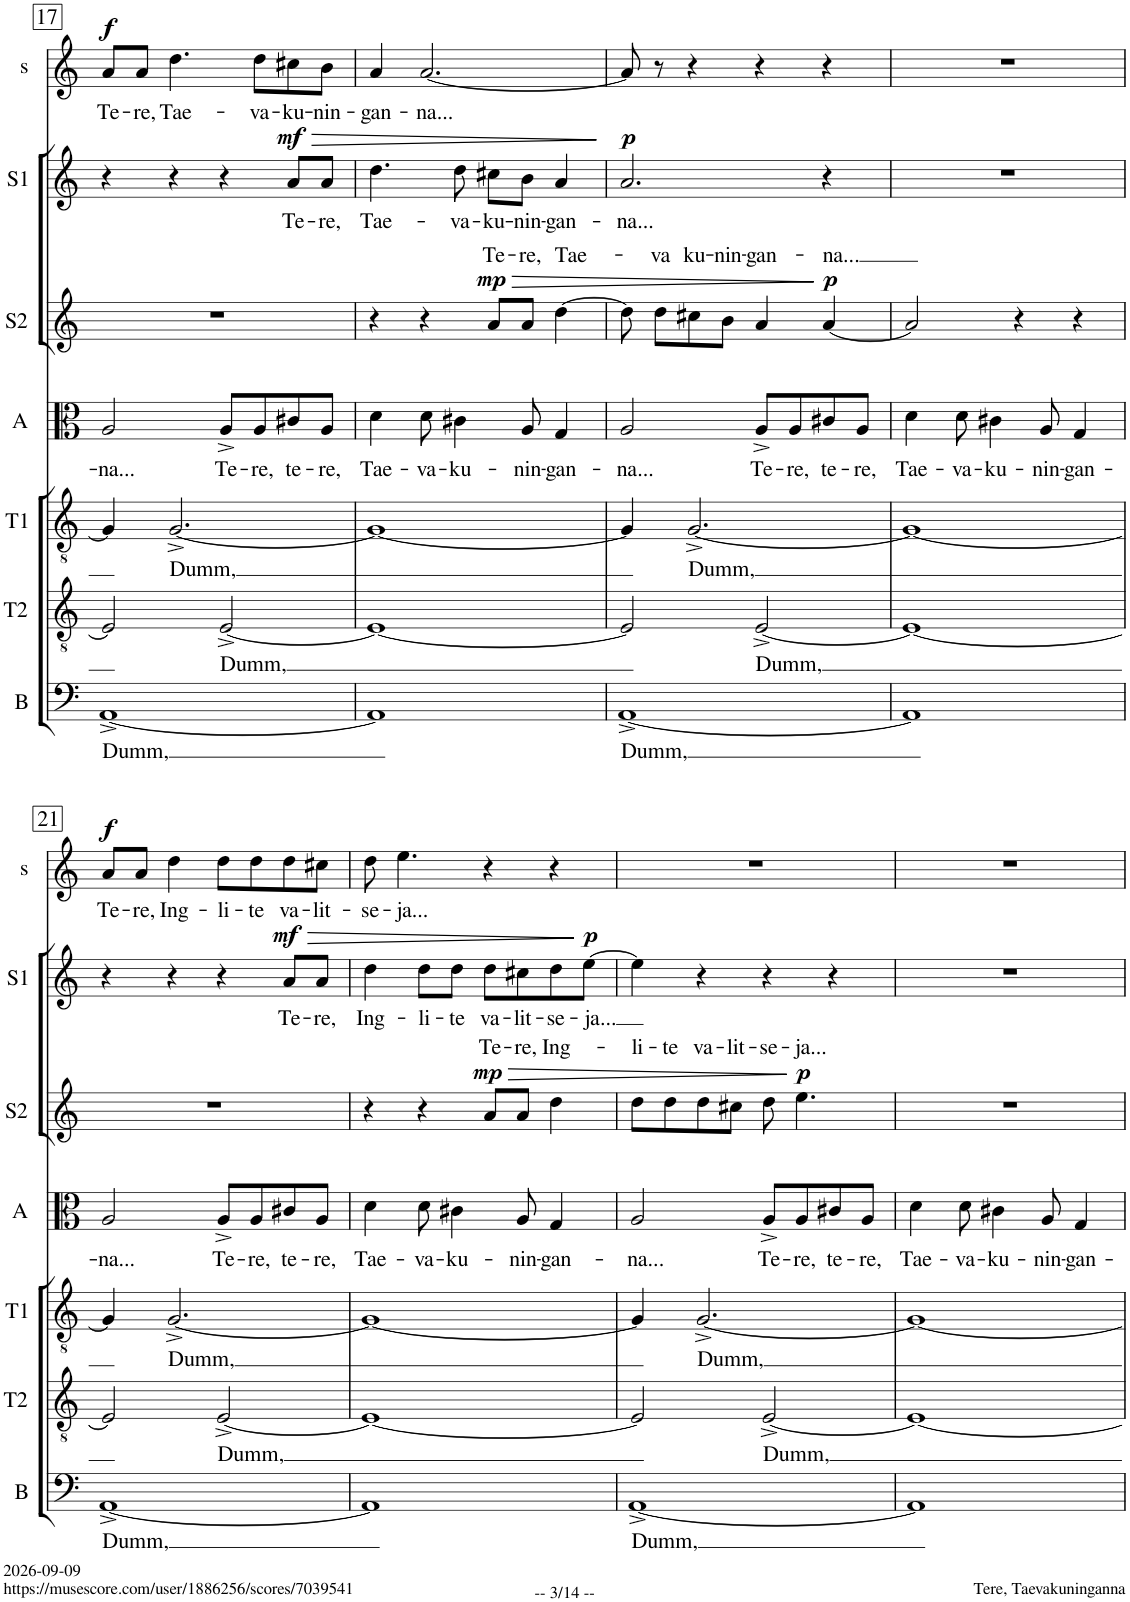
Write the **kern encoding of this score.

**kern	**text	**kern	**text	**kern	**text	**kern	**text	**kern	**text	**dynam	**kern	**text	**dynam	**kern	**text	**dynam
*part7	*part7	*part6	*part6	*part5	*part5	*part4	*part4	*part3	*part3	*part3	*part2	*part2	*part2	*part1	*part1	*part1
*staff7	*staff7	*staff6	*staff6	*staff5	*staff5	*staff4	*staff4	*staff3	*staff3	*staff3	*staff2	*staff2	*staff2	*staff1	*staff1	*staff1
*I"Bass	*	*I"Tenor II	*	*I"Tenor I	*	*I"Alto	*	*I"Soprano II	*	*	*I"Soprano I	*	*	*I"Solo	*	*
*I'B	*	*I'T2	*	*I'T1	*	*I'A	*	*I'S2	*	*	*I'S1	*	*	*I's	*	*
!!LO:PB:g=z
*clefF4	*	*clefGv2	*	*clefGv2	*	*clefC3	*	*clefG2	*	*	*clefG2	*	*	*clefG2	*	*
*	*	*	*	*	*	*Trd1c2	*	*	*	*	*	*	*	*	*	*
*k[]	*	*k[]	*	*k[]	*	*k[]	*	*k[]	*	*	*k[]	*	*	*k[]	*	*
*M4/4	*	*M4/4	*	*M4/4	*	*M4/4	*	*M4/4	*	*	*M4/4	*	*	*M4/4	*	*
=17	=17	=17	=17	=17	=17	=17	=17	=17	=17	=17	=17	=17	=17	=17	=17	=17
!	!LO:LY:b	!	!	!	!	!	!LO:LY:b	!	!	!	!	!	!	!	!LO:LY:b	!LO:DY:a
[1AA^	Dumm,	2E/]	.	4G/]	.	2A/	-na...	1r	.	.	4r	.	.	8a/L	Te-	f
!	!	!	!	!	!	!	!	!	!	!	!	!	!	!	!LO:LY:b	!
.	.	.	.	.	.	.	.	.	.	.	.	.	.	8a/J	-re,	.
!	!	!	!	!	!LO:LY:b	!	!	!	!	!	!	!	!	!	!LO:LY:b	!
.	.	.	.	[2.G^/	Dumm,	.	.	.	.	.	4r	.	.	4.dd\	Tae-	.
!	!	!	!LO:LY:b	!	!	!	!LO:LY:b	!	!	!	!	!	!	!	!	!
.	.	[2E^/	Dumm,	.	.	8A^/L	Te-	.	.	.	4r	.	.	.	.	.
!	!	!	!	!	!	!	!LO:LY:b	!	!	!	!	!	!	!	!LO:LY:b	!
.	.	.	.	.	.	8A/	-re,	.	.	.	.	.	.	8dd\L	-va-	.
!	!	!	!	!	!	!	!LO:LY:b	!	!	!	!	!LO:LY:b	!LO:HP:b	!	!LO:LY:b	!
!	!	!	!	!	!	!	!	!	!	!	!	!	!LO:DY:n=1:a	!	!	!
.	.	.	.	.	.	8c#X/	te-	.	.	.	8a/L	Te-	> mf	8cc#X\	-ku-	.
!	!	!	!	!	!	!	!LO:LY:b	!	!	!	!	!LO:LY:b	!	!	!LO:LY:b	!
.	.	.	.	.	.	8A/J	-re,	.	.	.	8a/J	-re,	.	8b\J	-nin-	.
=18	=18	=18	=18	=18	=18	=18	=18	=18	=18	=18	=18	=18	=18	=18	=18	=18
!	!	!	!	!	!	!	!LO:LY:b	!	!	!	!	!LO:LY:b	!	!	!LO:LY:b	!
1AA]	.	1E_	.	1G_	.	4d\	Tae-	4r	.	.	4.dd\	Tae-	.	4a/	-gan-	.
!	!	!	!	!	!	!	!LO:LY:b	!	!	!	!	!	!	!	!LO:LY:b	!
.	.	.	.	.	.	8d\	-va-	4r	.	.	.	.	.	[2.a/	-na...	.
!	!	!	!	!	!	!	!LO:LY:b	!	!	!	!	!LO:LY:b	!	!	!	!
.	.	.	.	.	.	4c#X\	-ku-	.	.	.	8dd\	-va-	.	.	.	.
!	!	!	!	!	!	!	!	!	!LO:LY:a	!LO:HP:b	!	!LO:LY:b	!	!	!	!
!	!	!	!	!	!	!	!	!	!	!LO:DY:n=1:a	!	!	!	!	!	!
.	.	.	.	.	.	.	.	8a/L	Te-	> mp	8cc#X\L	-ku-	.	.	.	.
!	!	!	!	!	!	!	!LO:LY:b	!	!LO:LY:a	!	!	!LO:LY:b	!	!	!	!
.	.	.	.	.	.	8A/	-nin-	8a/J	-re,	.	8b\J	-nin-	.	.	.	.
!	!	!	!	!	!	!	!LO:LY:b	!	!LO:LY:a	!	!	!LO:LY:b	!	!	!	!
.	.	.	.	.	.	4G/	-gan-	[4dd\	Tae-	.	4a/	-gan-	.	.	.	.
.	.	.	.	.	.	.	.	.	.	.	.	.	]	.	.	.
=19	=19	=19	=19	=19	=19	=19	=19	=19	=19	=19	=19	=19	=19	=19	=19	=19
!	!LO:LY:b	!	!	!	!	!	!LO:LY:b	!	!	!	!	!LO:LY:b	!LO:DY:a	!	!	!
[1AA^	Dumm,	2E/]	.	4G/]	.	2A/	-na...	8dd\]	.	.	2.a/	-na...	p	8a/]	.	.
!	!	!	!	!	!	!	!	!	!LO:LY:a	!	!	!	!	!	!	!
.	.	.	.	.	.	.	.	8dd\L	-va	.	.	.	.	8r	.	.
!	!	!	!	!	!LO:LY:b	!	!	!	!LO:LY:a	!	!	!	!	!	!	!
.	.	.	.	[2.G^/	Dumm,	.	.	8cc#X\	ku-	.	.	.	.	4r	.	.
!	!	!	!	!	!	!	!	!	!LO:LY:a	!	!	!	!	!	!	!
.	.	.	.	.	.	.	.	8b\J	-nin-	.	.	.	.	.	.	.
!	!	!	!LO:LY:b	!	!	!	!LO:LY:b	!	!LO:LY:a	!	!	!	!	!	!	!
.	.	[2E^/	Dumm,	.	.	8A^/L	Te-	4a/	-gan-	.	.	.	.	4r	.	.
!	!	!	!	!	!	!	!LO:LY:b	!	!	!	!	!	!	!	!	!
.	.	.	.	.	.	8A/	-re,	.	.	.	.	.	.	.	.	.
!	!	!	!	!	!	!	!LO:LY:b	!	!LO:LY:a	!LO:DY:n=1:a	!	!	!	!	!	!
.	.	.	.	.	.	8c#X/	te-	[4a/	-na...	] p	4r	.	.	4r	.	.
!	!	!	!	!	!	!	!LO:LY:b	!	!	!	!	!	!	!	!	!
.	.	.	.	.	.	8A/J	-re,	.	.	.	.	.	.	.	.	.
=20	=20	=20	=20	=20	=20	=20	=20	=20	=20	=20	=20	=20	=20	=20	=20	=20
!	!	!	!	!	!	!	!LO:LY:b	!	!	!	!	!	!	!	!	!
1AA]	.	1E_	.	1G_	.	4d\	Tae-	2a/]	.	.	1r	.	.	1r	.	.
!	!	!	!	!	!	!	!LO:LY:b	!	!	!	!	!	!	!	!	!
.	.	.	.	.	.	8d\	-va-	.	.	.	.	.	.	.	.	.
!	!	!	!	!	!	!	!LO:LY:b	!	!	!	!	!	!	!	!	!
.	.	.	.	.	.	4c#X\	-ku-	.	.	.	.	.	.	.	.	.
.	.	.	.	.	.	.	.	4r	.	.	.	.	.	.	.	.
!	!	!	!	!	!	!	!LO:LY:b	!	!	!	!	!	!	!	!	!
.	.	.	.	.	.	8A/	-nin-	.	.	.	.	.	.	.	.	.
!	!	!	!	!	!	!	!LO:LY:b	!	!	!	!	!	!	!	!	!
.	.	.	.	.	.	4G/	-gan-	4r	.	.	.	.	.	.	.	.
!!LO:LB:g=z
=21	=21	=21	=21	=21	=21	=21	=21	=21	=21	=21	=21	=21	=21	=21	=21	=21
!	!LO:LY:b	!	!	!	!	!	!LO:LY:b	!	!	!	!	!	!	!	!LO:LY:b	!LO:DY:a
[1AA^	Dumm,	2E/]	.	4G/]	.	2A/	-na...	1r	.	.	4r	.	.	8a/L	Te-	f
!	!	!	!	!	!	!	!	!	!	!	!	!	!	!	!LO:LY:b	!
.	.	.	.	.	.	.	.	.	.	.	.	.	.	8a/J	-re,	.
!	!	!	!	!	!LO:LY:b	!	!	!	!	!	!	!	!	!	!LO:LY:b	!
.	.	.	.	[2.G^/	Dumm,	.	.	.	.	.	4r	.	.	4dd\	Ing-	.
!	!	!	!LO:LY:b	!	!	!	!LO:LY:b	!	!	!	!	!	!	!	!LO:LY:b	!
.	.	[2E^/	Dumm,	.	.	8A^/L	Te-	.	.	.	4r	.	.	8dd\L	-li-	.
!	!	!	!	!	!	!	!LO:LY:b	!	!	!	!	!	!	!	!LO:LY:b	!
.	.	.	.	.	.	8A/	-re,	.	.	.	.	.	.	8dd\	-te	.
!	!	!	!	!	!	!	!LO:LY:b	!	!	!	!	!LO:LY:b	!LO:HP:b	!	!LO:LY:b	!
!	!	!	!	!	!	!	!	!	!	!	!	!	!LO:DY:n=1:a	!	!	!
.	.	.	.	.	.	8c#X/	te-	.	.	.	8a/L	Te-	> mf	8dd\	va-	.
!	!	!	!	!	!	!	!LO:LY:b	!	!	!	!	!LO:LY:b	!	!	!LO:LY:b	!
.	.	.	.	.	.	8A/J	-re,	.	.	.	8a/J	-re,	.	8cc#X\J	-lit-	.
=22	=22	=22	=22	=22	=22	=22	=22	=22	=22	=22	=22	=22	=22	=22	=22	=22
!	!	!	!	!	!	!	!LO:LY:b	!	!	!	!	!LO:LY:b	!	!	!LO:LY:b	!
1AA]	.	1E_	.	1G_	.	4d\	Tae-	4r	.	.	4dd\	Ing-	.	8dd\	-se-	.
!	!	!	!	!	!	!	!	!	!	!	!	!	!	!	!LO:LY:b	!
.	.	.	.	.	.	.	.	.	.	.	.	.	.	4.ee\	-ja...	.
!	!	!	!	!	!	!	!LO:LY:b	!	!	!	!	!LO:LY:b	!	!	!	!
.	.	.	.	.	.	8d\	-va-	4r	.	.	8dd\L	-li-	.	.	.	.
!	!	!	!	!	!	!	!LO:LY:b	!	!	!	!	!LO:LY:b	!	!	!	!
.	.	.	.	.	.	4c#X\	-ku-	.	.	.	8dd\J	-te	.	.	.	.
!	!	!	!	!	!	!	!	!	!LO:LY:a	!LO:HP:b	!	!LO:LY:b	!	!	!	!
!	!	!	!	!	!	!	!	!	!	!LO:DY:n=1:a	!	!	!	!	!	!
.	.	.	.	.	.	.	.	8a/L	Te-	> mp	8dd\L	va-	.	4r	.	.
!	!	!	!	!	!	!	!LO:LY:b	!	!LO:LY:a	!	!	!LO:LY:b	!	!	!	!
.	.	.	.	.	.	8A/	-nin-	8a/J	-re,	.	8cc#X\	-lit-	.	.	.	.
!	!	!	!	!	!	!	!LO:LY:b	!	!LO:LY:a	!	!	!LO:LY:b	!	!	!	!
.	.	.	.	.	.	4G/	-gan-	4dd\	Ing-	.	8dd\	-se-	.	4r	.	.
!	!	!	!	!	!	!	!	!	!	!	!	!LO:LY:b	!LO:DY:n=1:a	!	!	!
.	.	.	.	.	.	.	.	.	.	.	[8ee\J	-ja...	] p	.	.	.
=23	=23	=23	=23	=23	=23	=23	=23	=23	=23	=23	=23	=23	=23	=23	=23	=23
!	!LO:LY:b	!	!	!	!	!	!LO:LY:b	!	!LO:LY:a	!	!	!	!	!	!	!
[1AA^	Dumm,	2E/]	.	4G/]	.	2A/	-na...	8dd\L	-li-	.	4ee\]	.	.	1r	.	.
!	!	!	!	!	!	!	!	!	!LO:LY:a	!	!	!	!	!	!	!
.	.	.	.	.	.	.	.	8dd\	-te	.	.	.	.	.	.	.
!	!	!	!	!	!LO:LY:b	!	!	!	!LO:LY:a	!	!	!	!	!	!	!
.	.	.	.	[2.G^/	Dumm,	.	.	8dd\	va-	.	4r	.	.	.	.	.
!	!	!	!	!	!	!	!	!	!LO:LY:a	!	!	!	!	!	!	!
.	.	.	.	.	.	.	.	8cc#X\J	-lit-	.	.	.	.	.	.	.
!	!	!	!LO:LY:b	!	!	!	!LO:LY:b	!	!LO:LY:a	!	!	!	!	!	!	!
.	.	[2E^/	Dumm,	.	.	8A^/L	Te-	8dd\	-se-	.	4r	.	.	.	.	.
!	!	!	!	!	!	!	!LO:LY:b	!	!LO:LY:a	!LO:DY:n=1:a	!	!	!	!	!	!
.	.	.	.	.	.	8A/	-re,	4.ee\	-ja...	] p	.	.	.	.	.	.
!	!	!	!	!	!	!	!LO:LY:b	!	!	!	!	!	!	!	!	!
.	.	.	.	.	.	8c#X/	te-	.	.	.	4r	.	.	.	.	.
!	!	!	!	!	!	!	!LO:LY:b	!	!	!	!	!	!	!	!	!
.	.	.	.	.	.	8A/J	-re,	.	.	.	.	.	.	.	.	.
=24	=24	=24	=24	=24	=24	=24	=24	=24	=24	=24	=24	=24	=24	=24	=24	=24
!	!	!	!	!	!	!	!LO:LY:b	!	!	!	!	!	!	!	!	!
1AA]	.	1E_	.	1G_	.	4d\	Tae-	1r	.	.	1r	.	.	1r	.	.
!	!	!	!	!	!	!	!LO:LY:b	!	!	!	!	!	!	!	!	!
.	.	.	.	.	.	8d\	-va-	.	.	.	.	.	.	.	.	.
!	!	!	!	!	!	!	!LO:LY:b	!	!	!	!	!	!	!	!	!
.	.	.	.	.	.	4c#X\	-ku-	.	.	.	.	.	.	.	.	.
!	!	!	!	!	!	!	!LO:LY:b	!	!	!	!	!	!	!	!	!
.	.	.	.	.	.	8A/	-nin-	.	.	.	.	.	.	.	.	.
!	!	!	!	!	!	!	!LO:LY:b	!	!	!	!	!	!	!	!	!
.	.	.	.	.	.	4G/	-gan-	.	.	.	.	.	.	.	.	.
=	=	=	=	=	=	=	=	=	=	=	=	=	=	=	=	=
*-	*-	*-	*-	*-	*-	*-	*-	*-	*-	*-	*-	*-	*-	*-	*-	*-
